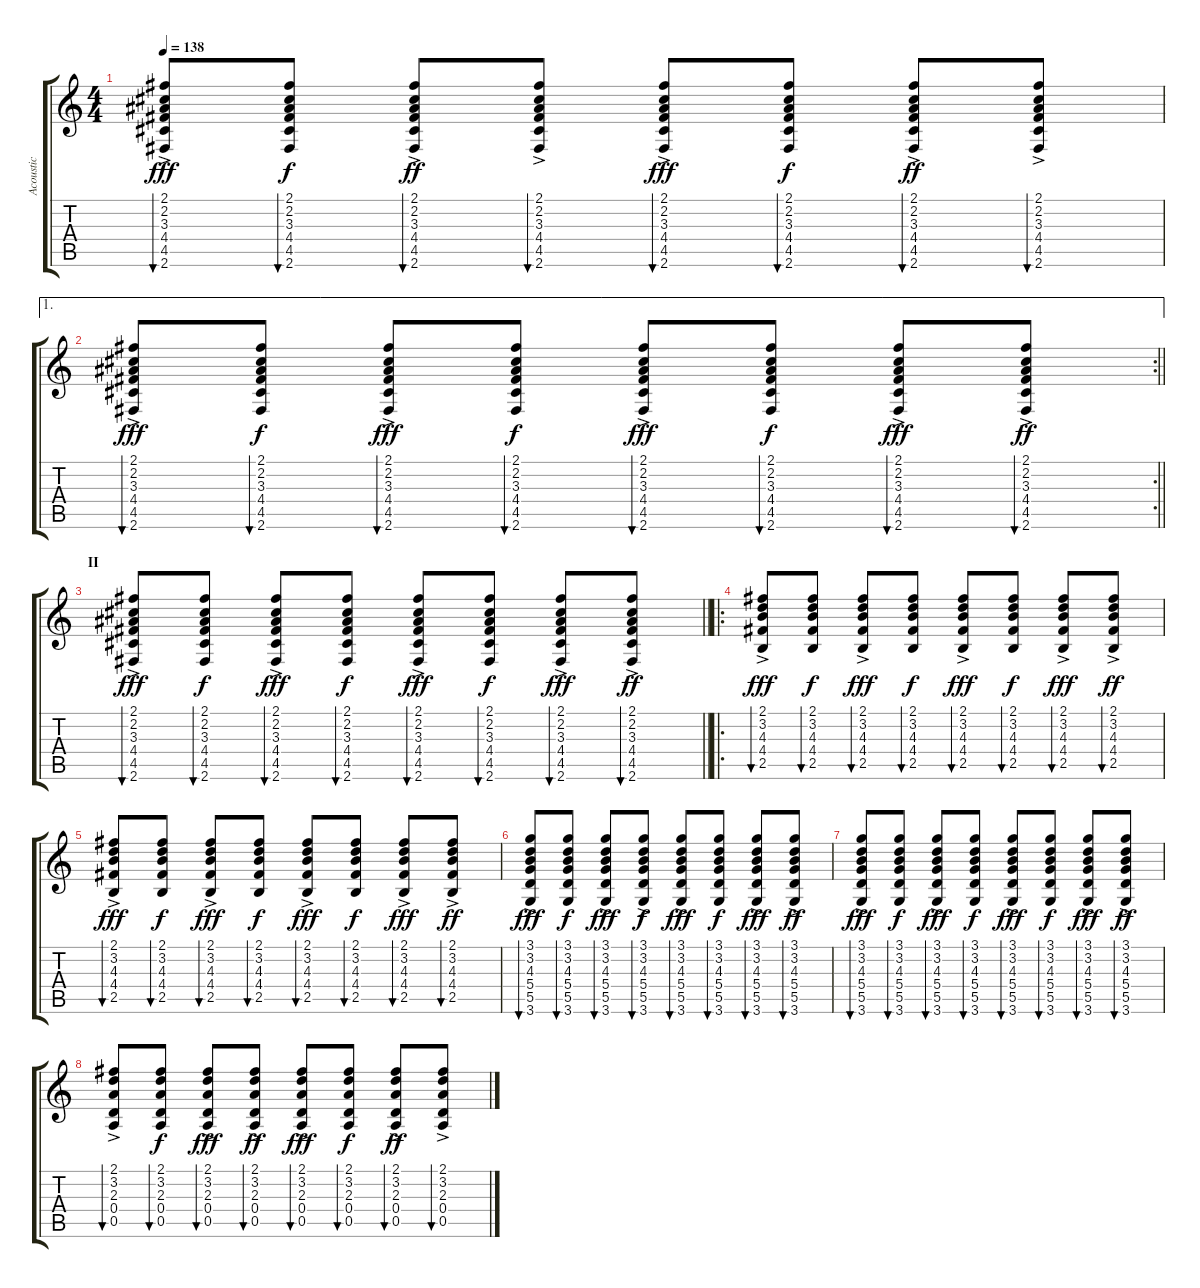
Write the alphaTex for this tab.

\track ("Acoustic" "Acoustic") {instrument acousticguitarsteel}
\staff {score tabs}
\tuning (E4 B3 G3 D3 A2 E2) {hide}
\ts (4 4)
\tempo 138
\clef g2
\ks c
(2.1{ac} 2.2{ac} 3.3{ac} 4.4{ac} 4.5{ac} 2.6{ac}).8{bu 60 dy fff} (2.1 2.2 3.3 4.4 4.5 2.6).8{bu 60 dy f} (2.1{ac} 2.2{ac} 3.3{ac} 4.4{ac} 4.5{ac} 2.6{ac}).8{bu 60 dy ff} (2.1{ac} 2.2{ac} 3.3{ac} 4.4{ac} 4.5{ac} 2.6{ac}).8{bu 60} (2.1{ac} 2.2{ac} 3.3{ac} 4.4{ac} 4.5{ac} 2.6{ac}).8{bu 60 dy fff} (2.1 2.2 3.3 4.4 4.5 2.6).8{bu 60 dy f} (2.1{ac} 2.2{ac} 3.3{ac} 4.4{ac} 4.5{ac} 2.6{ac}).8{bu 60 dy ff} (2.1{ac} 2.2{ac} 3.3{ac} 4.4{ac} 4.5{ac} 2.6{ac}).8{bu 60} |
\ae 1
\rc 2
\barLineRight lightlight
(2.1{ac} 2.2{ac} 3.3{ac} 4.4{ac} 4.5{ac} 2.6{ac}).8{bu 60 dy fff} (2.1 2.2 3.3 4.4 4.5 2.6).8{bu 60 dy f} (2.1{ac} 2.2{ac} 3.3{ac} 4.4{ac} 4.5{ac} 2.6{ac}).8{bu 60 dy fff} (2.1 2.2 3.3 4.4 4.5 2.6).8{bu 60 dy f} (2.1{ac} 2.2{ac} 3.3{ac} 4.4{ac} 4.5{ac} 2.6{ac}).8{bu 60 dy fff} (2.1 2.2 3.3 4.4 4.5 2.6).8{bu 60 dy f} (2.1{ac} 2.2{ac} 3.3{ac} 4.4{ac} 4.5{ac} 2.6{ac}).8{bu 60 dy fff} (2.1{ac} 2.2{ac} 3.3{ac} 4.4{ac} 4.5{ac} 2.6{ac}).8{bu 60 dy ff} |
\section ("" "II")
\barLineRight lightlight
(2.1{ac} 2.2{ac} 3.3{ac} 4.4{ac} 4.5{ac} 2.6{ac}).8{bu 60 dy fff} (2.1 2.2 3.3 4.4 4.5 2.6).8{bu 60 dy f} (2.1{ac} 2.2{ac} 3.3{ac} 4.4{ac} 4.5{ac} 2.6{ac}).8{bu 60 dy fff} (2.1 2.2 3.3 4.4 4.5 2.6).8{bu 60 dy f} (2.1{ac} 2.2{ac} 3.3{ac} 4.4{ac} 4.5{ac} 2.6{ac}).8{bu 60 dy fff} (2.1 2.2 3.3 4.4 4.5 2.6).8{bu 60 dy f} (2.1{ac} 2.2{ac} 3.3{ac} 4.4{ac} 4.5{ac} 2.6{ac}).8{bu 60 dy fff} (2.1{ac} 2.2{ac} 3.3{ac} 4.4{ac} 4.5{ac} 2.6{ac}).8{bu 60 dy ff} |
\ro
(2.1{ac} 3.2{ac} 4.3{ac} 4.4{ac} 2.5{ac}).8{bu 60 dy fff} (2.1 3.2 4.3 4.4 2.5).8{bu 60 dy f} (2.1{ac} 3.2{ac} 4.3{ac} 4.4{ac} 2.5{ac}).8{bu 60 dy fff} (2.1 3.2 4.3 4.4 2.5).8{bu 60 dy f} (2.1{ac} 3.2{ac} 4.3{ac} 4.4{ac} 2.5{ac}).8{bu 60 dy fff} (2.1 3.2 4.3 4.4 2.5).8{bu 60 dy f} (2.1{ac} 3.2{ac} 4.3{ac} 4.4{ac} 2.5{ac}).8{bu 60 dy fff} (2.1{ac} 3.2{ac} 4.3{ac} 4.4{ac} 2.5{ac}).8{bu 60 dy ff} |
(2.1{ac} 3.2{ac} 4.3{ac} 4.4{ac} 2.5{ac}).8{bu 60 dy fff} (2.1 3.2 4.3 4.4 2.5).8{bu 60 dy f} (2.1{ac} 3.2{ac} 4.3{ac} 4.4{ac} 2.5{ac}).8{bu 60 dy fff} (2.1 3.2 4.3 4.4 2.5).8{bu 60 dy f} (2.1{ac} 3.2{ac} 4.3{ac} 4.4{ac} 2.5{ac}).8{bu 60 dy fff} (2.1 3.2 4.3 4.4 2.5).8{bu 60 dy f} (2.1{ac} 3.2{ac} 4.3{ac} 4.4{ac} 2.5{ac}).8{bu 60 dy fff} (2.1{ac} 3.2{ac} 4.3{ac} 4.4{ac} 2.5{ac}).8{bu 60 dy ff} |
(3.1{ac} 3.2{ac} 4.3{ac} 5.4{ac} 5.5{ac} 3.6{ac}).8{bu 60 dy fff} (3.1 3.2 4.3 5.4 5.5 3.6).8{bu 60 dy f} (3.1{ac} 3.2{ac} 4.3{ac} 5.4{ac} 5.5{ac} 3.6{ac}).8{bu 60 dy fff} (3.1{ac} 3.2{ac} 4.3{ac} 5.4{ac} 5.5{ac} 3.6{ac}).8{bu 60 dy f} (3.1{ac} 3.2{ac} 4.3{ac} 5.4{ac} 5.5{ac} 3.6{ac}).8{bu 60 dy fff} (3.1 3.2 4.3 5.4 5.5 3.6).8{bu 60 dy f} (3.1{ac} 3.2{ac} 4.3{ac} 5.4{ac} 5.5{ac} 3.6{ac}).8{bu 60 dy fff} (3.1{ac} 3.2{ac} 4.3{ac} 5.4{ac} 5.5{ac} 3.6{ac}).8{bu 60 dy ff} |
(3.1{ac} 3.2{ac} 4.3{ac} 5.4{ac} 5.5{ac} 3.6{ac}).8{bu 60 dy fff} (3.1 3.2 4.3 5.4 5.5 3.6).8{bu 60 dy f} (3.1{ac} 3.2{ac} 4.3{ac} 5.4{ac} 5.5{ac} 3.6{ac}).8{bu 60 dy fff} (3.1 3.2 4.3 5.4 5.5 3.6).8{bu 60 dy f} (3.1{ac} 3.2{ac} 4.3{ac} 5.4{ac} 5.5{ac} 3.6{ac}).8{bu 60 dy fff} (3.1 3.2 4.3 5.4 5.5 3.6).8{bu 60 dy f} (3.1{ac} 3.2{ac} 4.3{ac} 5.4{ac} 5.5{ac} 3.6{ac}).8{bu 60 dy fff} (3.1{ac} 3.2{ac} 4.3{ac} 5.4{ac} 5.5{ac} 3.6{ac}).8{bu 60 dy ff} |
(2.1{ac} 3.2{ac} 2.3{ac} 0.4{ac} 0.5{ac}).8{bu 60} (2.1 3.2 2.3 0.4 0.5).8{bu 60 dy f} (2.1{ac} 3.2{ac} 2.3{ac} 0.4{ac} 0.5{ac}).8{bu 60 dy fff} (2.1{ac} 3.2{ac} 2.3{ac} 0.4{ac} 0.5{ac}).8{bu 60 dy ff} (2.1{ac} 3.2{ac} 2.3{ac} 0.4{ac} 0.5{ac}).8{bu 60 dy fff} (2.1 3.2 2.3 0.4 0.5).8{bu 60 dy f} (2.1{ac} 3.2{ac} 2.3{ac} 0.4{ac} 0.5{ac}).8{bu 60 dy ff} (2.1{ac} 3.2{ac} 2.3{ac} 0.4{ac} 0.5{ac}).8{bu 60}
